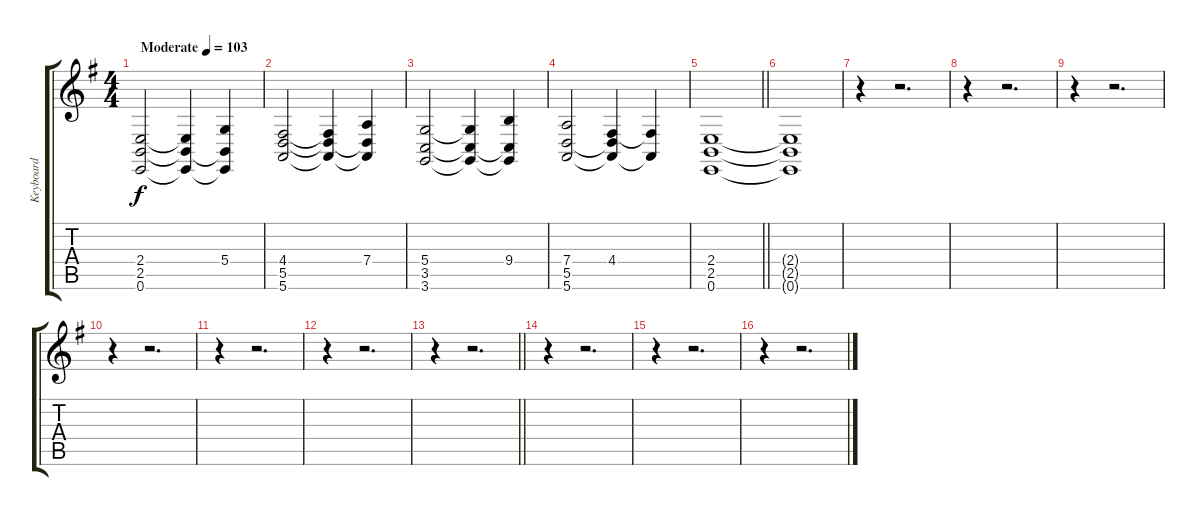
\track ("Keyboard" "Keyboard") {instrument stringensemble1}
\staff {score tabs}
\tuning (E4 B3 G3 D3 A2 E2) {hide}
\ts (4 4)
\tempo (103 "Moderate")
\clef g2
\ks eminor
(2.4 2.5 0.6).2{dy f instrument stringensemble1} (2.4{t} 2.5{t} 0.6{t}).4 (5.4 2.5{t} 0.6{t}).4 |
(4.4 5.5 5.6).2 (4.4{t} 5.5{t} 5.6{t}).4 (7.4 5.5{t} 5.6{t}).4 |
(5.4 3.5 3.6).2 (5.4{t} 3.5{t} 3.6{t}).4 (9.4 3.5{t} 3.6{t}).4 |
(7.4 5.5 5.6).2 (4.4 5.5{t} 5.6{t}).4 (4.4{t} 5.6{t}).4 |
\barLineRight lightlight
(2.4 2.5 0.6).1 |
(2.4{t} 2.5{t} 0.6{t}).1 |
r.4 r.2{d} |
r.4 r.2{d} |
r.4 r.2{d} |
r.4 r.2{d} |
r.4 r.2{d} |
r.4 r.2{d} |
\barLineRight lightlight
r.4 r.2{d} |
r.4 r.2{d} |
r.4 r.2{d} |
r.4 r.2{d}
